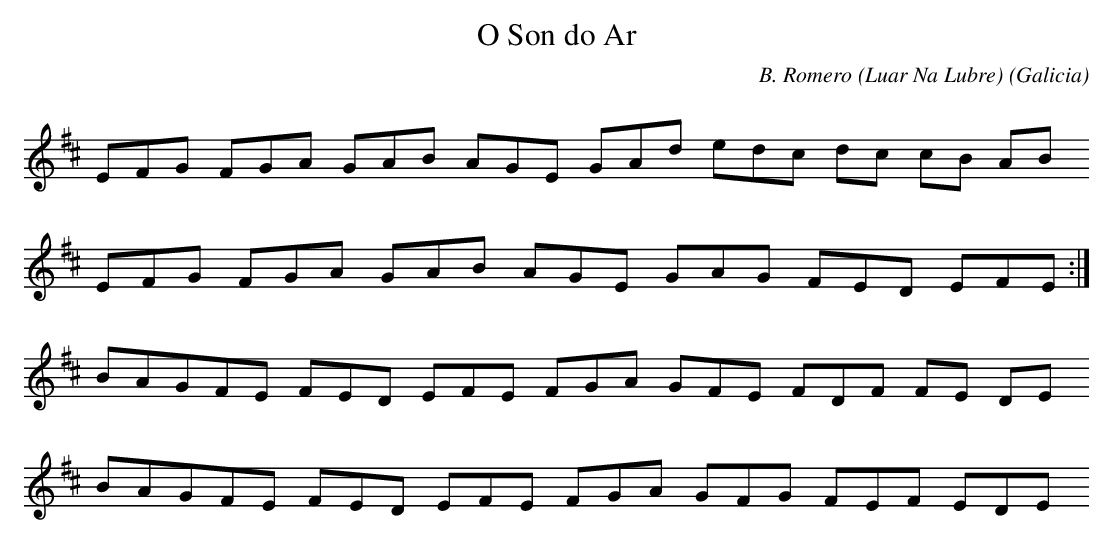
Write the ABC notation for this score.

X:1
T:O Son do Ar
C:B. Romero (Luar Na Lubre)
O:Galicia
Q:90
K:D
EFG FGA GAB AGE GAd edc dc cB AB
EFG FGA GAB AGE GAG FED EFE:|
BAGFE FED EFE FGA GFE FDF FE DE
BAGFE FED EFE FGA GFG FEF EDE
